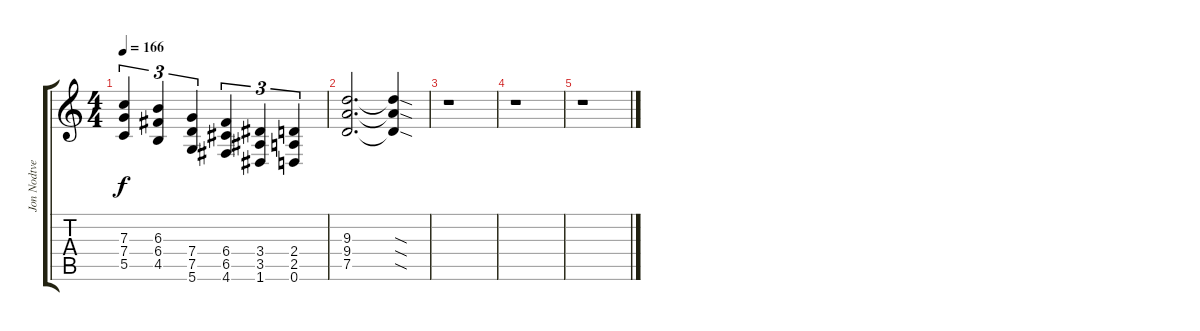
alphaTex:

\track ("Jon Nodtveidt" "Jon Nodtve") {instrument distortionguitar}
\staff {score tabs}
\tuning (D4 A3 F3 C3 G2 D2) {hide}
\ts (4 4)
\tempo 166
\clef g2
\ks c
(7.3 7.4 5.5).4{tu (3 2) dy f} (6.3 6.4 4.5).4{tu (3 2)} (7.4 7.5 5.6).4{tu (3 2)} (6.4 6.5 4.6).4{tu (3 2)} (3.4 3.5 1.6).4{tu (3 2)} (2.4 2.5 0.6).4{tu (3 2)} |
(9.3 9.4 7.5).2{d} (9.3{sod t} 9.4{sod t} 7.5{sod t}).4 |
r.1 |
r.1 |
r.1
